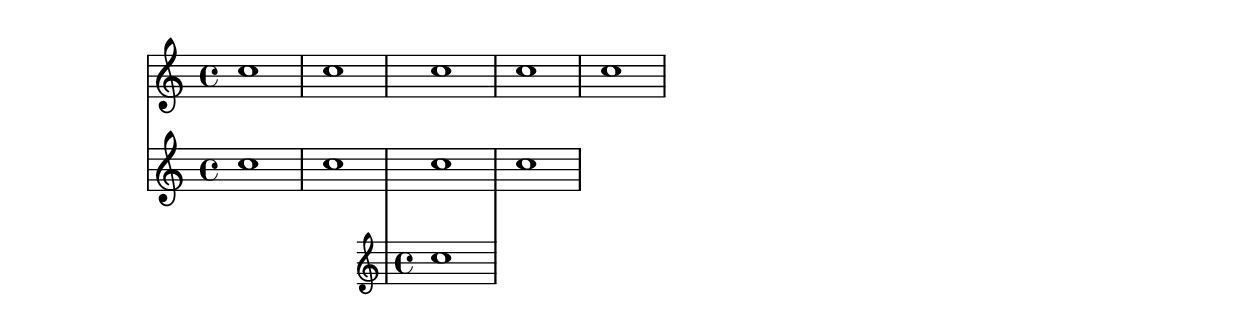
%{
(Message vers:9)
To: Adrian Mariano <adrian@cam.cornell.edu>
cc: gnu-music-discuss@gnu.org
Subject: Re: Switching from one staff to two staffs 
Reply-To: janneke@gnu.org
In-reply-to: Your message of "Tue, 19 Jan 1999 12:27:10 EST."
             <199901191727.MAA29757@avalanche.cam.cornell.edu> 
Date: Wed, 20 Jan 1999 09:39:22 +0100
From: Jan Nieuwenhuizen <jan@beavis-nt>

On Tuesday, 19 January 1999, Adrian Mariano writes:

> I want to typeset something which starts out with just one staff and then
> harmony comes in and there are two staffs.  I can't figure out how to do
> this.  I get an extra blank staff during the second section (using
> Lily 1.1.15):

There used to be an example called 'multi.ly'...
Try this (we'll include it in pl23/24):

extra-staff.ly:
%}

\score {
	<
		\context Staff=i \notes\relative c''{ c1 c c c c }
		\context StaffGroup=ii \notes\relative c''{ 
			\context Staff=ii
			c1 c
			< \context Staff=ii { c1 } \context Staff=iii { c1 } >
			c
		}
	>
  	\paper {
		linewidth = -1.;
		\translator{
			\ScoreContext

		}
	}
}


\version "1.3.93"; 
